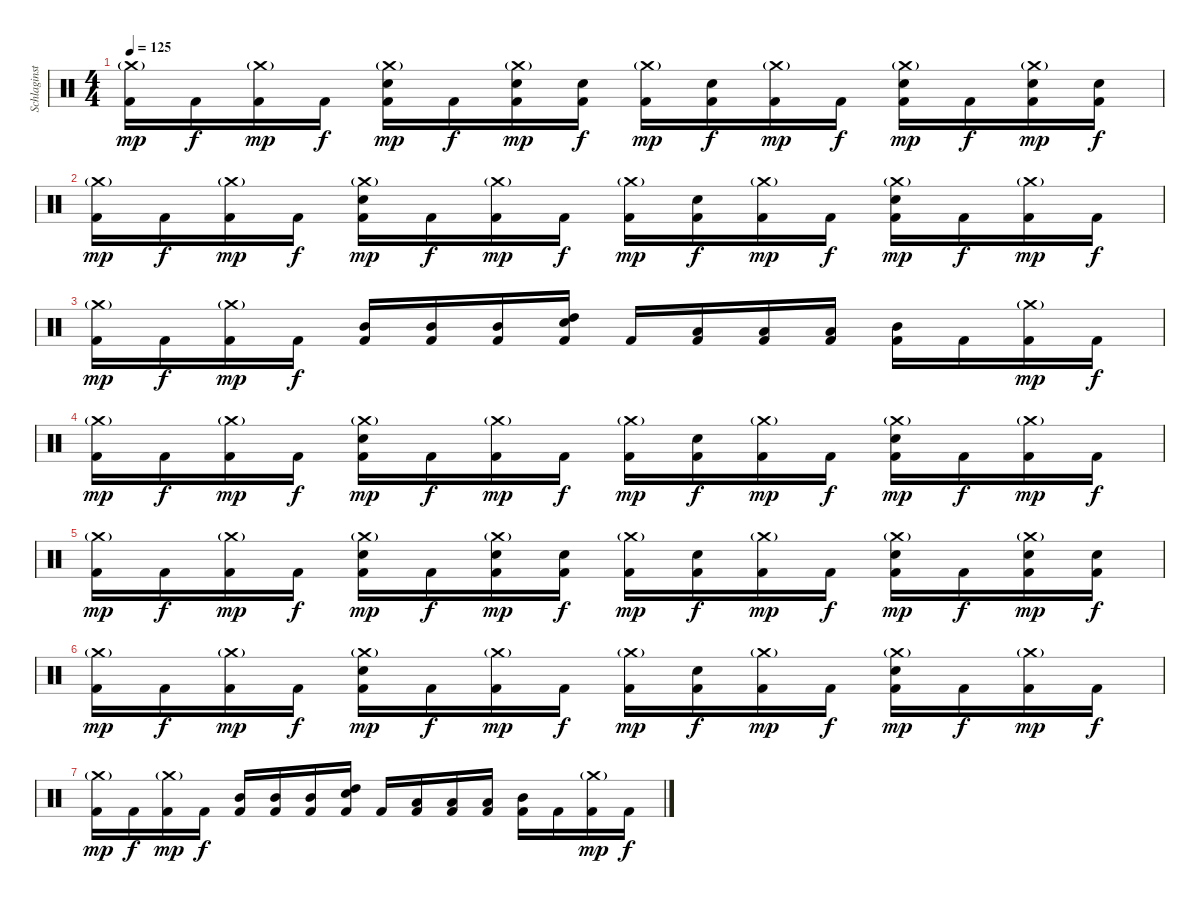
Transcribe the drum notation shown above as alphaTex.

\track ("Schlaginstrumente - Auswahl" "Schlaginst") {instrument percussion}
\staff {score}
\articulation defaults
\ts (4 4)
\tempo 125
\clef neutral
\ks c
("Crash medium (hit)"{g} "Kick (hit) 2").16{dy mp} "Kick (hit) 2".16{dy f} ("Crash medium (hit)"{g} "Kick (hit) 2").16{dy mp} "Kick (hit) 2".16{dy f} ("Crash medium (hit)"{g} "Electric Snare (hit)" "Kick (hit) 2").16{dy mp} "Kick (hit) 2".16{dy f} ("Crash medium (hit)"{g} "Electric Snare (hit)" "Kick (hit) 2").16{dy mp} ("Electric Snare (hit)" "Kick (hit) 2").16{dy f} ("Crash medium (hit)"{g} "Kick (hit) 2").16{dy mp} ("Electric Snare (hit)" "Kick (hit) 2").16{dy f} ("Crash medium (hit)"{g} "Kick (hit) 2").16{dy mp} "Kick (hit) 2".16{dy f} ("Crash medium (hit)"{g} "Electric Snare (hit)" "Kick (hit) 2").16{dy mp} "Kick (hit) 2".16{dy f} ("Crash medium (hit)"{g} "Electric Snare (hit)" "Kick (hit) 2").16{dy mp} ("Electric Snare (hit)" "Kick (hit) 2").16{dy f} |
("Crash medium (hit)"{g} "Kick (hit) 2").16{dy mp} "Kick (hit) 2".16{dy f} ("Crash medium (hit)"{g} "Kick (hit) 2").16{dy mp} "Kick (hit) 2".16{dy f} ("Crash medium (hit)"{g} "Electric Snare (hit)" "Kick (hit) 2").16{dy mp} "Kick (hit) 2".16{dy f} ("Crash medium (hit)"{g} "Kick (hit) 2").16{dy mp} "Kick (hit) 2".16{dy f} ("Crash medium (hit)"{g} "Kick (hit) 2").16{dy mp} ("Electric Snare (hit)" "Kick (hit) 2").16{dy f} ("Crash medium (hit)"{g} "Kick (hit) 2").16{dy mp} "Kick (hit) 2".16{dy f} ("Crash medium (hit)"{g} "Electric Snare (hit)" "Kick (hit) 2").16{dy mp} "Kick (hit) 2".16{dy f} ("Crash medium (hit)"{g} "Kick (hit) 2").16{dy mp} "Kick (hit) 2".16{dy f} |
("Crash medium (hit)"{g} "Kick (hit) 2").16{dy mp} "Kick (hit) 2".16{dy f} ("Crash medium (hit)"{g} "Kick (hit) 2").16{dy mp} "Kick (hit) 2".16{dy f} ("Mid Tom (hit)" "Kick (hit) 2").16 ("Mid Tom (hit)" "Kick (hit) 2").16 ("Mid Tom (hit)" "Kick (hit) 2").16 ("Electric Snare (hit)" "High Tom (hit)" "Kick (hit) 2").16 "Kick (hit) 2".16 ("Low Tom (hit)" "Kick (hit) 2").16 ("Low Tom (hit)" "Kick (hit) 2").16 ("Low Tom (hit)" "Kick (hit) 2").16 ("Mid Tom (hit)" "Kick (hit) 2").16 "Kick (hit) 2".16 ("Crash medium (hit)"{g} "Kick (hit) 2").16{dy mp} "Kick (hit) 2".16{dy f} |
("Crash medium (hit)"{g} "Kick (hit) 2").16{dy mp} "Kick (hit) 2".16{dy f} ("Crash medium (hit)"{g} "Kick (hit) 2").16{dy mp} "Kick (hit) 2".16{dy f} ("Crash medium (hit)"{g} "Electric Snare (hit)" "Kick (hit) 2").16{dy mp} "Kick (hit) 2".16{dy f} ("Crash medium (hit)"{g} "Kick (hit) 2").16{dy mp} "Kick (hit) 2".16{dy f} ("Crash medium (hit)"{g} "Kick (hit) 2").16{dy mp} ("Electric Snare (hit)" "Kick (hit) 2").16{dy f} ("Crash medium (hit)"{g} "Kick (hit) 2").16{dy mp} "Kick (hit) 2".16{dy f} ("Crash medium (hit)"{g} "Electric Snare (hit)" "Kick (hit) 2").16{dy mp} "Kick (hit) 2".16{dy f} ("Crash medium (hit)"{g} "Kick (hit) 2").16{dy mp} "Kick (hit) 2".16{dy f} |
("Crash medium (hit)"{g} "Kick (hit) 2").16{dy mp} "Kick (hit) 2".16{dy f} ("Crash medium (hit)"{g} "Kick (hit) 2").16{dy mp} "Kick (hit) 2".16{dy f} ("Crash medium (hit)"{g} "Electric Snare (hit)" "Kick (hit) 2").16{dy mp} "Kick (hit) 2".16{dy f} ("Crash medium (hit)"{g} "Electric Snare (hit)" "Kick (hit) 2").16{dy mp} ("Electric Snare (hit)" "Kick (hit) 2").16{dy f} ("Crash medium (hit)"{g} "Kick (hit) 2").16{dy mp} ("Electric Snare (hit)" "Kick (hit) 2").16{dy f} ("Crash medium (hit)"{g} "Kick (hit) 2").16{dy mp} "Kick (hit) 2".16{dy f} ("Crash medium (hit)"{g} "Electric Snare (hit)" "Kick (hit) 2").16{dy mp} "Kick (hit) 2".16{dy f} ("Crash medium (hit)"{g} "Electric Snare (hit)" "Kick (hit) 2").16{dy mp} ("Electric Snare (hit)" "Kick (hit) 2").16{dy f} |
("Crash medium (hit)"{g} "Kick (hit) 2").16{dy mp} "Kick (hit) 2".16{dy f} ("Crash medium (hit)"{g} "Kick (hit) 2").16{dy mp} "Kick (hit) 2".16{dy f} ("Crash medium (hit)"{g} "Electric Snare (hit)" "Kick (hit) 2").16{dy mp} "Kick (hit) 2".16{dy f} ("Crash medium (hit)"{g} "Kick (hit) 2").16{dy mp} "Kick (hit) 2".16{dy f} ("Crash medium (hit)"{g} "Kick (hit) 2").16{dy mp} ("Electric Snare (hit)" "Kick (hit) 2").16{dy f} ("Crash medium (hit)"{g} "Kick (hit) 2").16{dy mp} "Kick (hit) 2".16{dy f} ("Crash medium (hit)"{g} "Electric Snare (hit)" "Kick (hit) 2").16{dy mp} "Kick (hit) 2".16{dy f} ("Crash medium (hit)"{g} "Kick (hit) 2").16{dy mp} "Kick (hit) 2".16{dy f} |
("Crash medium (hit)"{g} "Kick (hit) 2").16{dy mp} "Kick (hit) 2".16{dy f} ("Crash medium (hit)"{g} "Kick (hit) 2").16{dy mp} "Kick (hit) 2".16{dy f} ("Mid Tom (hit)" "Kick (hit) 2").16 ("Mid Tom (hit)" "Kick (hit) 2").16 ("Mid Tom (hit)" "Kick (hit) 2").16 ("Electric Snare (hit)" "High Tom (hit)" "Kick (hit) 2").16 "Kick (hit) 2".16 ("Low Tom (hit)" "Kick (hit) 2").16 ("Low Tom (hit)" "Kick (hit) 2").16 ("Low Tom (hit)" "Kick (hit) 2").16 ("Mid Tom (hit)" "Kick (hit) 2").16 "Kick (hit) 2".16 ("Crash medium (hit)"{g} "Kick (hit) 2").16{dy mp} "Kick (hit) 2".16{dy f}
